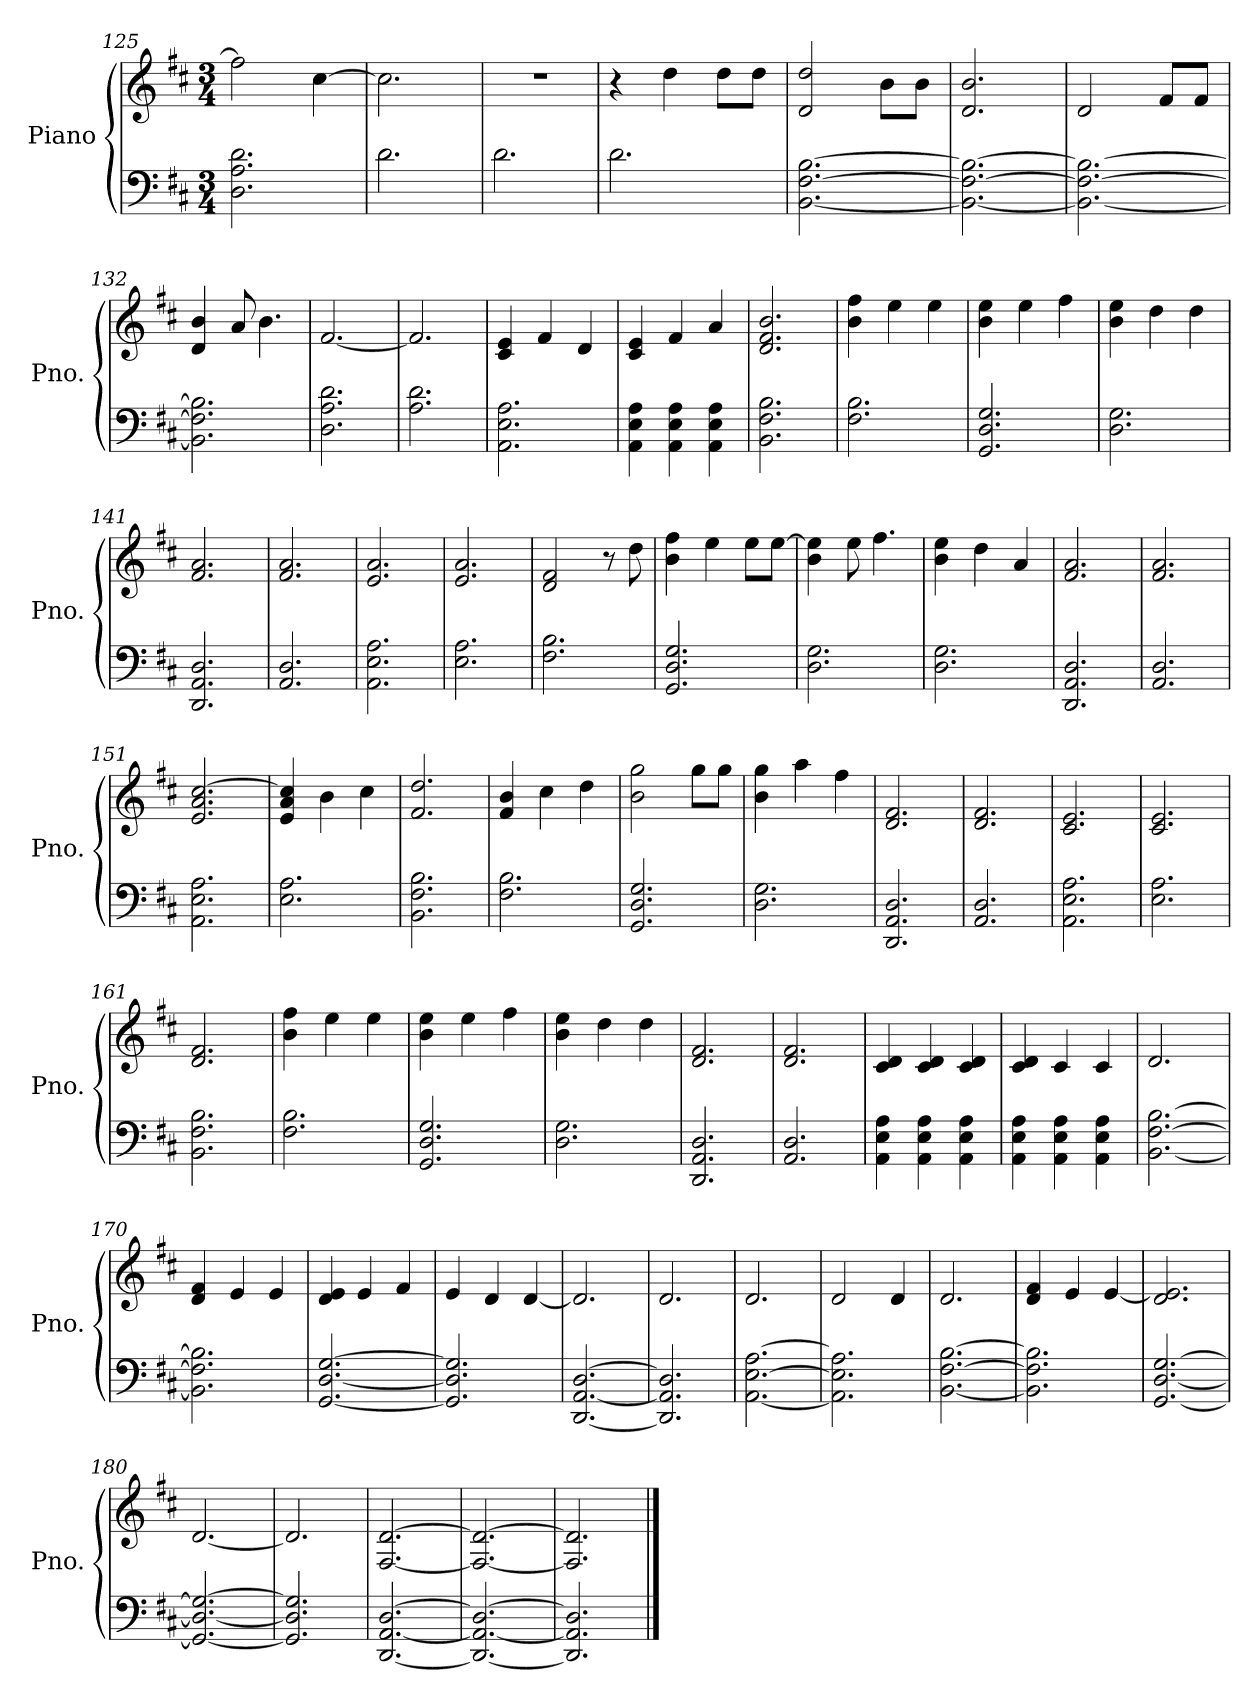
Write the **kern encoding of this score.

**kern	**kern
*part1	*part1
*staff2	*staff1
*I"Piano	*
*I'Pno.	*
*clefF4	*clefG2
*k[f#c#]	*k[f#c#]
*M3/4	*M3/4
=125	=125
2.D\ 2.A\ 2.d\	2ff#\]
.	[4cc#\
=126	=126
2.d\	2.cc#\]
=127	=127
2.d\	2.r
=128	=128
2.d\	4r
.	4dd\
.	8dd\L
.	8dd\J
=129	=129
[2.BB\ [2.F#\ [2.B\	2d/ 2dd/
.	8b\L
.	8b\J
=130	=130
2.BB\_ 2.F#\_ 2.B\_	2.d/ 2.b/
=131	=131
2.BB\_ 2.F#\_ 2.B\_	2d/
.	8f#/L
.	8f#/J
=132	=132
2.BB\] 2.F#\] 2.B\]	4d/ 4b/
.	8a/
.	4.b\
=133	=133
2.D\ 2.A\ 2.d\	[2.f#/
=134	=134
2.A\ 2.d\	2.f#/]
!!LO:PB:g=z
=135	=135
2.AA\ 2.E\ 2.A\	4c#/ 4e/
.	4f#/
.	4d/
=136	=136
4AA\ 4E\ 4A\	4c#/ 4e/
4AA\ 4E\ 4A\	4f#/
4AA\ 4E\ 4A\	4a/
=137	=137
2.BB\ 2.F#\ 2.B\	2.d/ 2.f#/ 2.b/
=138	=138
2.F#\ 2.B\	4b\ 4ff#\
.	4ee\
.	4ee\
=139	=139
2.GG/ 2.D/ 2.G/	4b\ 4ee\
.	4ee\
.	4ff#\
=140	=140
2.D\ 2.G\	4b\ 4ee\
.	4dd\
.	4dd\
=141	=141
2.DD/ 2.AA/ 2.D/	2.f#/ 2.a/
=142	=142
2.AA/ 2.D/	2.f#/ 2.a/
=143	=143
2.AA\ 2.E\ 2.A\	2.e/ 2.a/
=144	=144
2.E\ 2.A\	2.e/ 2.a/
=145	=145
2.F#\ 2.B\	2d/ 2f#/
.	8r
.	8dd\
=146	=146
2.GG/ 2.D/ 2.G/	4b\ 4ff#\
.	4ee\
.	8ee\L
.	[8ee\J
!!LO:LB:g=z
=147	=147
2.D\ 2.G\	4b\ 4ee\]
.	8ee\
.	4.ff#\
=148	=148
2.D\ 2.G\	4b\ 4ee\
.	4dd\
.	4a/
=149	=149
2.DD/ 2.AA/ 2.D/	2.f#/ 2.a/
=150	=150
2.AA/ 2.D/	2.f#/ 2.a/
=151	=151
2.AA\ 2.E\ 2.A\	2.e/ 2.a/ [2.cc#/
=152	=152
2.E\ 2.A\	4e/ 4a/ 4cc#/]
.	4b\
.	4cc#\
=153	=153
2.BB\ 2.F#\ 2.B\	2.f#/ 2.dd/
=154	=154
2.F#\ 2.B\	4f#/ 4b/
.	4cc#\
.	4dd\
=155	=155
2.GG/ 2.D/ 2.G/	2b\ 2gg\
.	8gg\L
.	8gg\J
=156	=156
2.D\ 2.G\	4b\ 4gg\
.	4aa\
.	4ff#\
=157	=157
2.DD/ 2.AA/ 2.D/	2.d/ 2.f#/
=158	=158
2.AA/ 2.D/	2.d/ 2.f#/
!!LO:LB:g=z
=159	=159
2.AA\ 2.E\ 2.A\	2.c#/ 2.e/
=160	=160
2.E\ 2.A\	2.c#/ 2.e/
=161	=161
2.BB\ 2.F#\ 2.B\	2.d/ 2.f#/
=162	=162
2.F#\ 2.B\	4b\ 4ff#\
.	4ee\
.	4ee\
=163	=163
2.GG/ 2.D/ 2.G/	4b\ 4ee\
.	4ee\
.	4ff#\
=164	=164
2.D\ 2.G\	4b\ 4ee\
.	4dd\
.	4dd\
=165	=165
2.DD/ 2.AA/ 2.D/	2.d/ 2.f#/
=166	=166
2.AA/ 2.D/	2.d/ 2.f#/
=167	=167
4AA\ 4E\ 4A\	4c#/ 4d/
4AA\ 4E\ 4A\	4c#/ 4d/
4AA\ 4E\ 4A\	4c#/ 4d/
=168	=168
4AA\ 4E\ 4A\	4c#/ 4d/
4AA\ 4E\ 4A\	4c#/
4AA\ 4E\ 4A\	4c#/
=169	=169
[2.BB\ [2.F#\ [2.B\	2.d/
!!LO:LB:g=z
=170	=170
2.BB\] 2.F#\] 2.B\]	4d/ 4f#/
.	4e/
.	4e/
=171	=171
[2.GG/ [2.D/ [2.G/	4d/ 4e/
.	4e/
.	4f#/
=172	=172
2.GG/] 2.D/] 2.G/]	4e/
.	4d/
.	[4d/
=173	=173
[2.DD/ [2.AA/ [2.D/	2.d/]
=174	=174
2.DD/] 2.AA/] 2.D/]	2.d/
=175	=175
[2.AA\ [2.E\ [2.A\	2.d/
=176	=176
2.AA\] 2.E\] 2.A\]	2d/
.	4d/
=177	=177
[2.BB\ [2.F#\ [2.B\	2.d/
=178	=178
2.BB\] 2.F#\] 2.B\]	4d/ 4f#/
.	4e/
.	[4e/
=179	=179
[2.GG/ [2.D/ [2.G/	2.d/ 2.e/]
=180	=180
2.GG/_ 2.D/_ 2.G/_	[2.d/
=181	=181
2.GG/] 2.D/] 2.G/]	2.d/]
=182	=182
[2.DD/ [2.AA/ [2.D/	[2.F#/ [2.d/
!!LO:LB:g=z
=183	=183
2.DD/_ 2.AA/_ 2.D/_	2.F#/_ 2.d/_
=184	=184
2.DD/] 2.AA/] 2.D/]	2.F#/] 2.d/]
==	==
*-	*-
